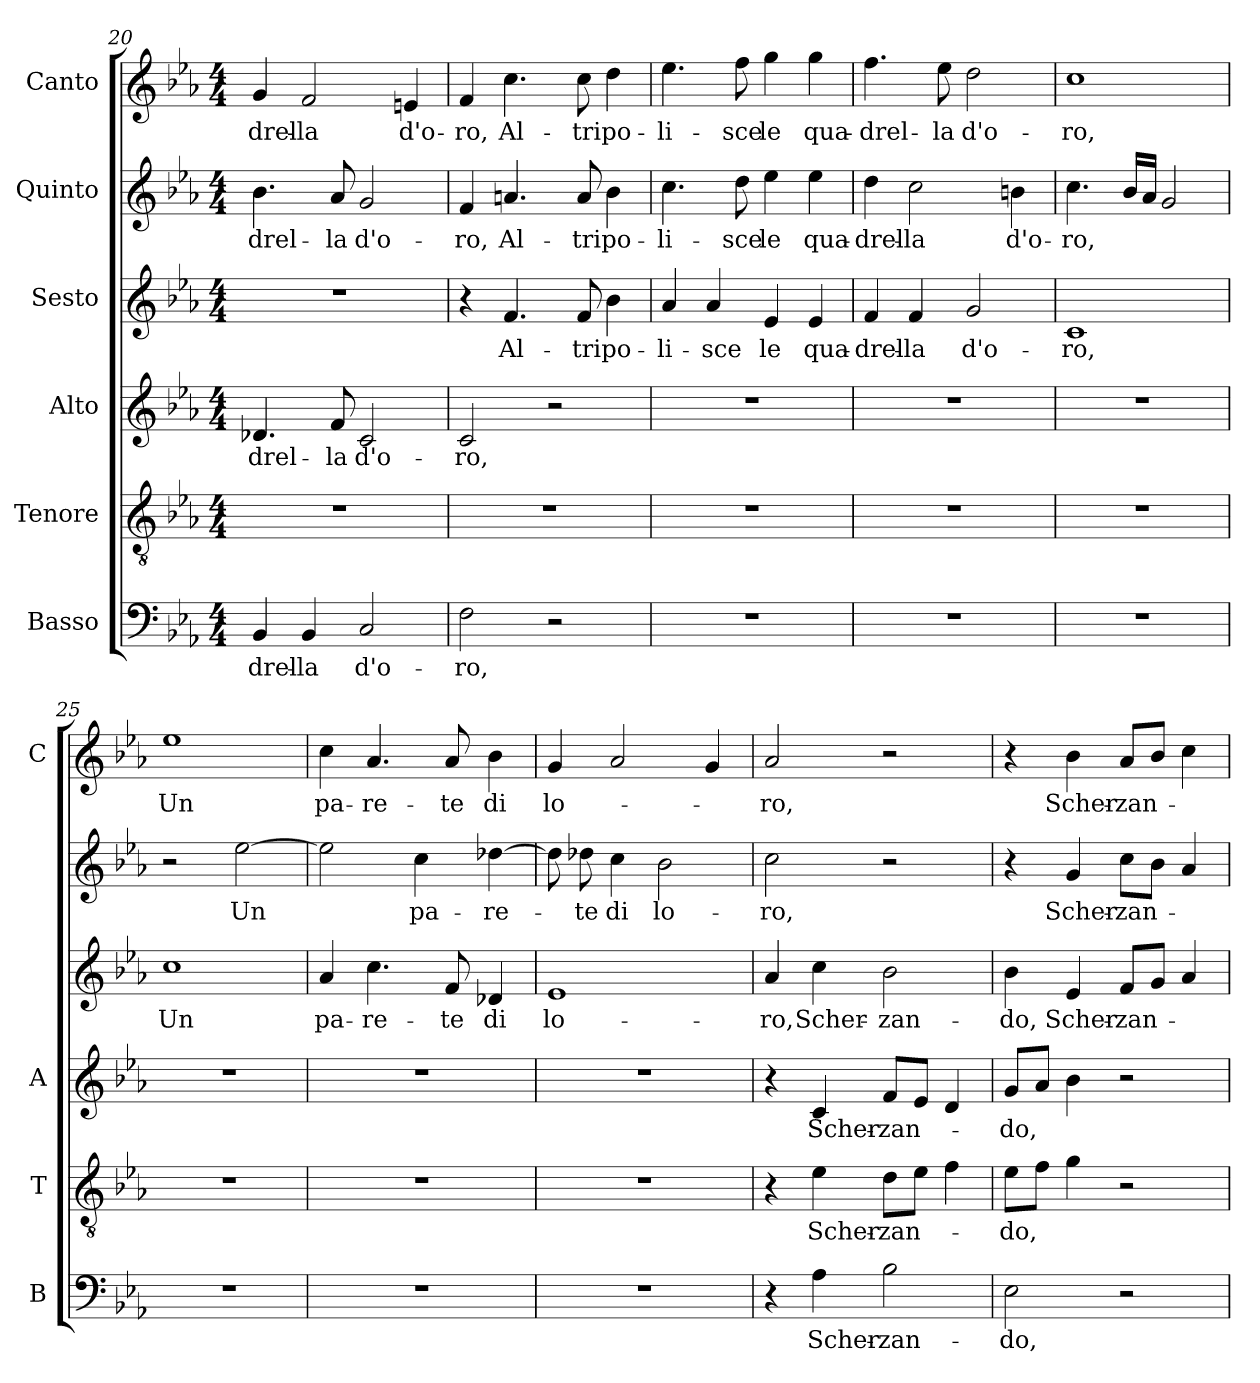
**kern	**text	**kern	**text	**kern	**text	**kern	**text	**kern	**text	**kern	**text
*part6	*part6	*part5	*part5	*part4	*part4	*part3	*part3	*part2	*part2	*part1	*part1
*staff6	*staff6	*staff5	*staff5	*staff4	*staff4	*staff3	*staff3	*staff2	*staff2	*staff1	*staff1
*I"Basso	*	*I"Tenore	*	*I"Alto	*	*I"Sesto	*	*I"Quinto	*	*I"Canto	*
*I'B	*	*I'T	*	*I'A	*	*	*	*	*	*I'C	*
*clefF4	*	*clefGv2	*	*clefG2	*	*clefG2	*	*clefG2	*	*clefG2	*
*k[b-e-a-]	*	*k[b-e-a-]	*	*k[b-e-a-]	*	*k[b-e-a-]	*	*k[b-e-a-]	*	*k[b-e-a-]	*
*E-:	*	*E-:	*	*E-:	*	*E-:	*	*E-:	*	*E-:	*
*M4/4	*	*M4/4	*	*M4/4	*	*M4/4	*	*M4/4	*	*M4/4	*
=20	=20	=20	=20	=20	=20	=20	=20	=20	=20	=20	=20
!	!LO:LY:b	!	!	!	!LO:LY:b	!	!	!	!LO:LY:b	!	!LO:LY:b
4BB-/	-drel-	1r	.	4.d-X/	-drel-	1r	.	4.b-\	-drel-	4g/	-drel-
!	!LO:LY:b	!	!	!	!	!	!	!	!	!	!LO:LY:b
4BB-/	-la	.	.	.	.	.	.	.	.	2f/	-la
!	!	!	!	!	!LO:LY:b	!	!	!	!LO:LY:b	!	!
.	.	.	.	8f/	-la	.	.	8a-/	-la	.	.
!	!LO:LY:b	!	!	!	!LO:LY:b	!	!	!	!LO:LY:b	!	!
2C/	d'o-	.	.	2c/	d'o-	.	.	2g/	d'o-	.	.
!	!	!	!	!	!	!	!	!	!	!	!LO:LY:b
.	.	.	.	.	.	.	.	.	.	4en/	d'o-
=21	=21	=21	=21	=21	=21	=21	=21	=21	=21	=21	=21
!	!LO:LY:b	!	!	!	!LO:LY:b	!	!	!	!LO:LY:b	!	!LO:LY:b
2F\	-ro,	1r	.	2c/	-ro,	4r	.	4f/	-ro,	4f/	-ro,
!	!	!	!	!	!	!	!LO:LY:b	!	!LO:LY:b	!	!LO:LY:b
.	.	.	.	.	.	4.f/	Al-	4.an/	Al-	4.cc\	Al-
2r	.	.	.	2r	.	.	.	.	.	.	.
!	!	!	!	!	!	!	!LO:LY:b	!	!LO:LY:b	!	!LO:LY:b
.	.	.	.	.	.	8f/	-tri	8a/	-tri	8cc\	-tri
!	!	!	!	!	!	!	!LO:LY:b	!	!LO:LY:b	!	!LO:LY:b
.	.	.	.	.	.	4b-\	po-	4b-\	po-	4dd\	po-
=22	=22	=22	=22	=22	=22	=22	=22	=22	=22	=22	=22
!	!	!	!	!	!	!	!LO:LY:b	!	!LO:LY:b	!	!LO:LY:b
1r	.	1r	.	1r	.	4a-/	-li-	4.cc\	-li-	4.ee-\	-li-
!	!	!	!	!	!	!	!LO:LY:b	!	!	!	!
.	.	.	.	.	.	4a-/	-sce	.	.	.	.
!	!	!	!	!	!	!	!	!	!LO:LY:b	!	!LO:LY:b
.	.	.	.	.	.	.	.	8dd\	-sce	8ff\	-sce
!	!	!	!	!	!	!	!LO:LY:b	!	!LO:LY:b	!	!LO:LY:b
.	.	.	.	.	.	4e-/	le	4ee-\	le	4gg\	le
!	!	!	!	!	!	!	!LO:LY:b	!	!LO:LY:b	!	!LO:LY:b
.	.	.	.	.	.	4e-/	qua-	4ee-\	qua-	4gg\	qua-
!!LO:LB:g=z
=23	=23	=23	=23	=23	=23	=23	=23	=23	=23	=23	=23
!	!	!	!	!	!	!	!LO:LY:b	!	!LO:LY:b	!	!LO:LY:b
1r	.	1r	.	1r	.	4f/	-drel-	4dd\	-drel-	4.ff\	-drel-
!	!	!	!	!	!	!	!LO:LY:b	!	!LO:LY:b	!	!
.	.	.	.	.	.	4f/	-la	2cc\	-la	.	.
!	!	!	!	!	!	!	!	!	!	!	!LO:LY:b
.	.	.	.	.	.	.	.	.	.	8ee-\	-la
!	!	!	!	!	!	!	!LO:LY:b	!	!	!	!LO:LY:b
.	.	.	.	.	.	2g/	d'o-	.	.	2dd\	d'o-
!	!	!	!	!	!	!	!	!	!LO:LY:b	!	!
.	.	.	.	.	.	.	.	4bn\	d'o-	.	.
=24	=24	=24	=24	=24	=24	=24	=24	=24	=24	=24	=24
!	!	!	!	!	!	!	!LO:LY:b	!	!LO:LY:b	!	!LO:LY:b
1r	.	1r	.	1r	.	1c	-ro,	4.cc\	-ro,	1cc	-ro,
.	.	.	.	.	.	.	.	16b-/LL	.	.	.
.	.	.	.	.	.	.	.	16a-/JJ	.	.	.
.	.	.	.	.	.	.	.	2g/	.	.	.
=25	=25	=25	=25	=25	=25	=25	=25	=25	=25	=25	=25
!	!	!	!	!	!	!	!LO:LY:b	!	!	!	!LO:LY:b
1r	.	1r	.	1r	.	1cc	Un	2r	.	1ee-	Un
!	!	!	!	!	!	!	!	!	!LO:LY:b	!	!
.	.	.	.	.	.	.	.	[2ee-\	Un	.	.
=26	=26	=26	=26	=26	=26	=26	=26	=26	=26	=26	=26
!	!	!	!	!	!	!	!LO:LY:b	!	!	!	!LO:LY:b
1r	.	1r	.	1r	.	4a-/	pa-	2ee-\]	.	4cc\	pa-
!	!	!	!	!	!	!	!LO:LY:b	!	!	!	!LO:LY:b
.	.	.	.	.	.	4.cc\	-re-	.	.	4.a-/	-re-
!	!	!	!	!	!	!	!	!	!LO:LY:b	!	!
.	.	.	.	.	.	.	.	4cc\	pa-	.	.
!	!	!	!	!	!	!	!LO:LY:b	!	!	!	!LO:LY:b
.	.	.	.	.	.	8f/	-te	.	.	8a-/	-te
!	!	!	!	!	!	!	!LO:LY:b	!	!LO:LY:b	!	!LO:LY:b
.	.	.	.	.	.	4d-X/	di	[4dd-X\	-re-	4b-\	di
=27	=27	=27	=27	=27	=27	=27	=27	=27	=27	=27	=27
!	!	!	!	!	!	!	!LO:LY:b	!	!	!	!LO:LY:b
1r	.	1r	.	1r	.	1e-	lo-	8dd-\]	.	4g/	lo-
!	!	!	!	!	!	!	!	!	!LO:LY:b	!	!
.	.	.	.	.	.	.	.	8dd-X\	-te	.	.
!	!	!	!	!	!	!	!	!	!LO:LY:b	!	!
.	.	.	.	.	.	.	.	4cc\	di	2a-/	.
!	!	!	!	!	!	!	!	!	!LO:LY:b	!	!
.	.	.	.	.	.	.	.	2b-\	lo-	.	.
.	.	.	.	.	.	.	.	.	.	4g/	.
=28	=28	=28	=28	=28	=28	=28	=28	=28	=28	=28	=28
!	!	!	!	!	!	!	!LO:LY:b	!	!LO:LY:b	!	!LO:LY:b
4r	.	4r	.	4r	.	4a-/	-ro,	2cc\	-ro,	2a-/	-ro,
!	!LO:LY:b	!	!LO:LY:b	!	!LO:LY:b	!	!LO:LY:b	!	!	!	!
4A-\	Scher-	4e-\	Scher-	4c/	Scher-	4cc\	Scher-	.	.	.	.
!	!LO:LY:b	!	!LO:LY:b	!	!LO:LY:b	!	!LO:LY:b	!	!	!	!
2B-\	-zan-	8d\L	-zan-	8f/L	-zan-	2b-\	-zan-	2r	.	2r	.
.	.	8e-\J	.	8e-/J	.	.	.	.	.	.	.
.	.	4f\	.	4d/	.	.	.	.	.	.	.
=29	=29	=29	=29	=29	=29	=29	=29	=29	=29	=29	=29
!	!LO:LY:b	!	!LO:LY:b	!	!LO:LY:b	!	!LO:LY:b	!	!	!	!
2E-\	-do,	8e-\L	-do,	8g/L	-do,	4b-\	-do,	4r	.	4r	.
.	.	8f\J	.	8a-/J	.	.	.	.	.	.	.
!	!	!	!	!	!	!	!LO:LY:b	!	!LO:LY:b	!	!LO:LY:b
.	.	4g\	.	4b-\	.	4e-/	Scher-	4g/	Scher-	4b-\	Scher-
!	!	!	!	!	!	!	!LO:LY:b	!	!LO:LY:b	!	!LO:LY:b
2r	.	2r	.	2r	.	8f/L	-zan-	8cc\L	-zan-	8a-/L	-zan-
.	.	.	.	.	.	8g/J	.	8b-\J	.	8b-/J	.
.	.	.	.	.	.	4a-/	.	4a-/	.	4cc\	.
=	=	=	=	=	=	=	=	=	=	=	=
*-	*-	*-	*-	*-	*-	*-	*-	*-	*-	*-	*-
